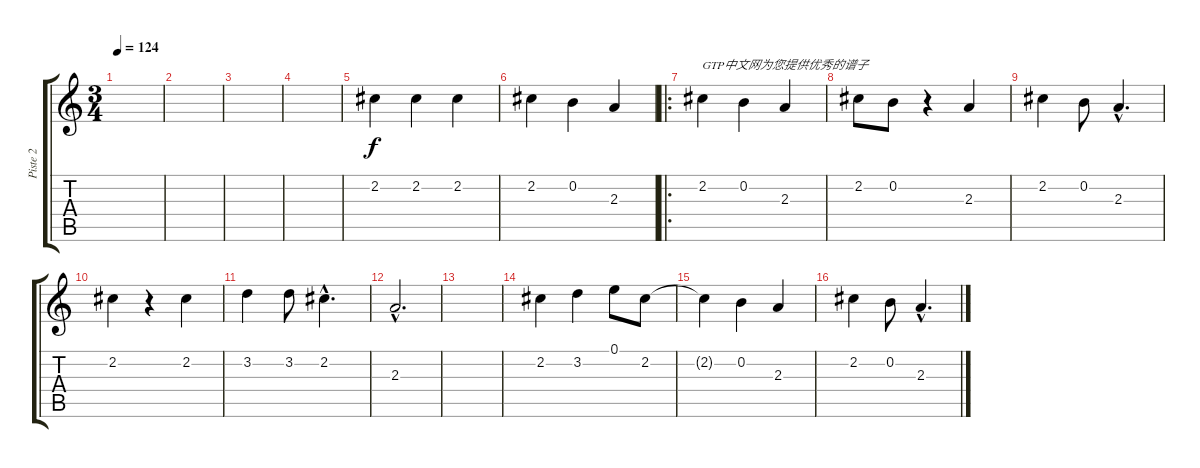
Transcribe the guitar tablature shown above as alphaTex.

\track ("Piste 2" "Piste 2") {instrument contrabass}
\staff {score tabs}
\tuning (E4 B3 G3 D3 A2 E2) {hide}
\ts (3 4)
\tempo 124
\clef g2
\ks c
|
|
|
|
2.2.4 2.2.4 2.2.4 |
2.2.4 0.2.4 2.3.4 |
\ro
2.2.4{txt "GTP中文网为您提供优秀的谱子"} 0.2.4 2.3.4 |
2.2.8 0.2.8 r.4 2.3.4 |
2.2.4 0.2.8 2.3{hac}.4{d} |
2.2.4 r.4 2.2.4 |
3.2.4 3.2.8 2.2{hac}.4{d} |
2.3{hac}.2{d} |
|
2.2.4 3.2.4 0.1.8 2.2.8 |
2.2{t}.4 0.2.4 2.3.4 |
2.2.4 0.2.8 2.3{hac}.4{d}
